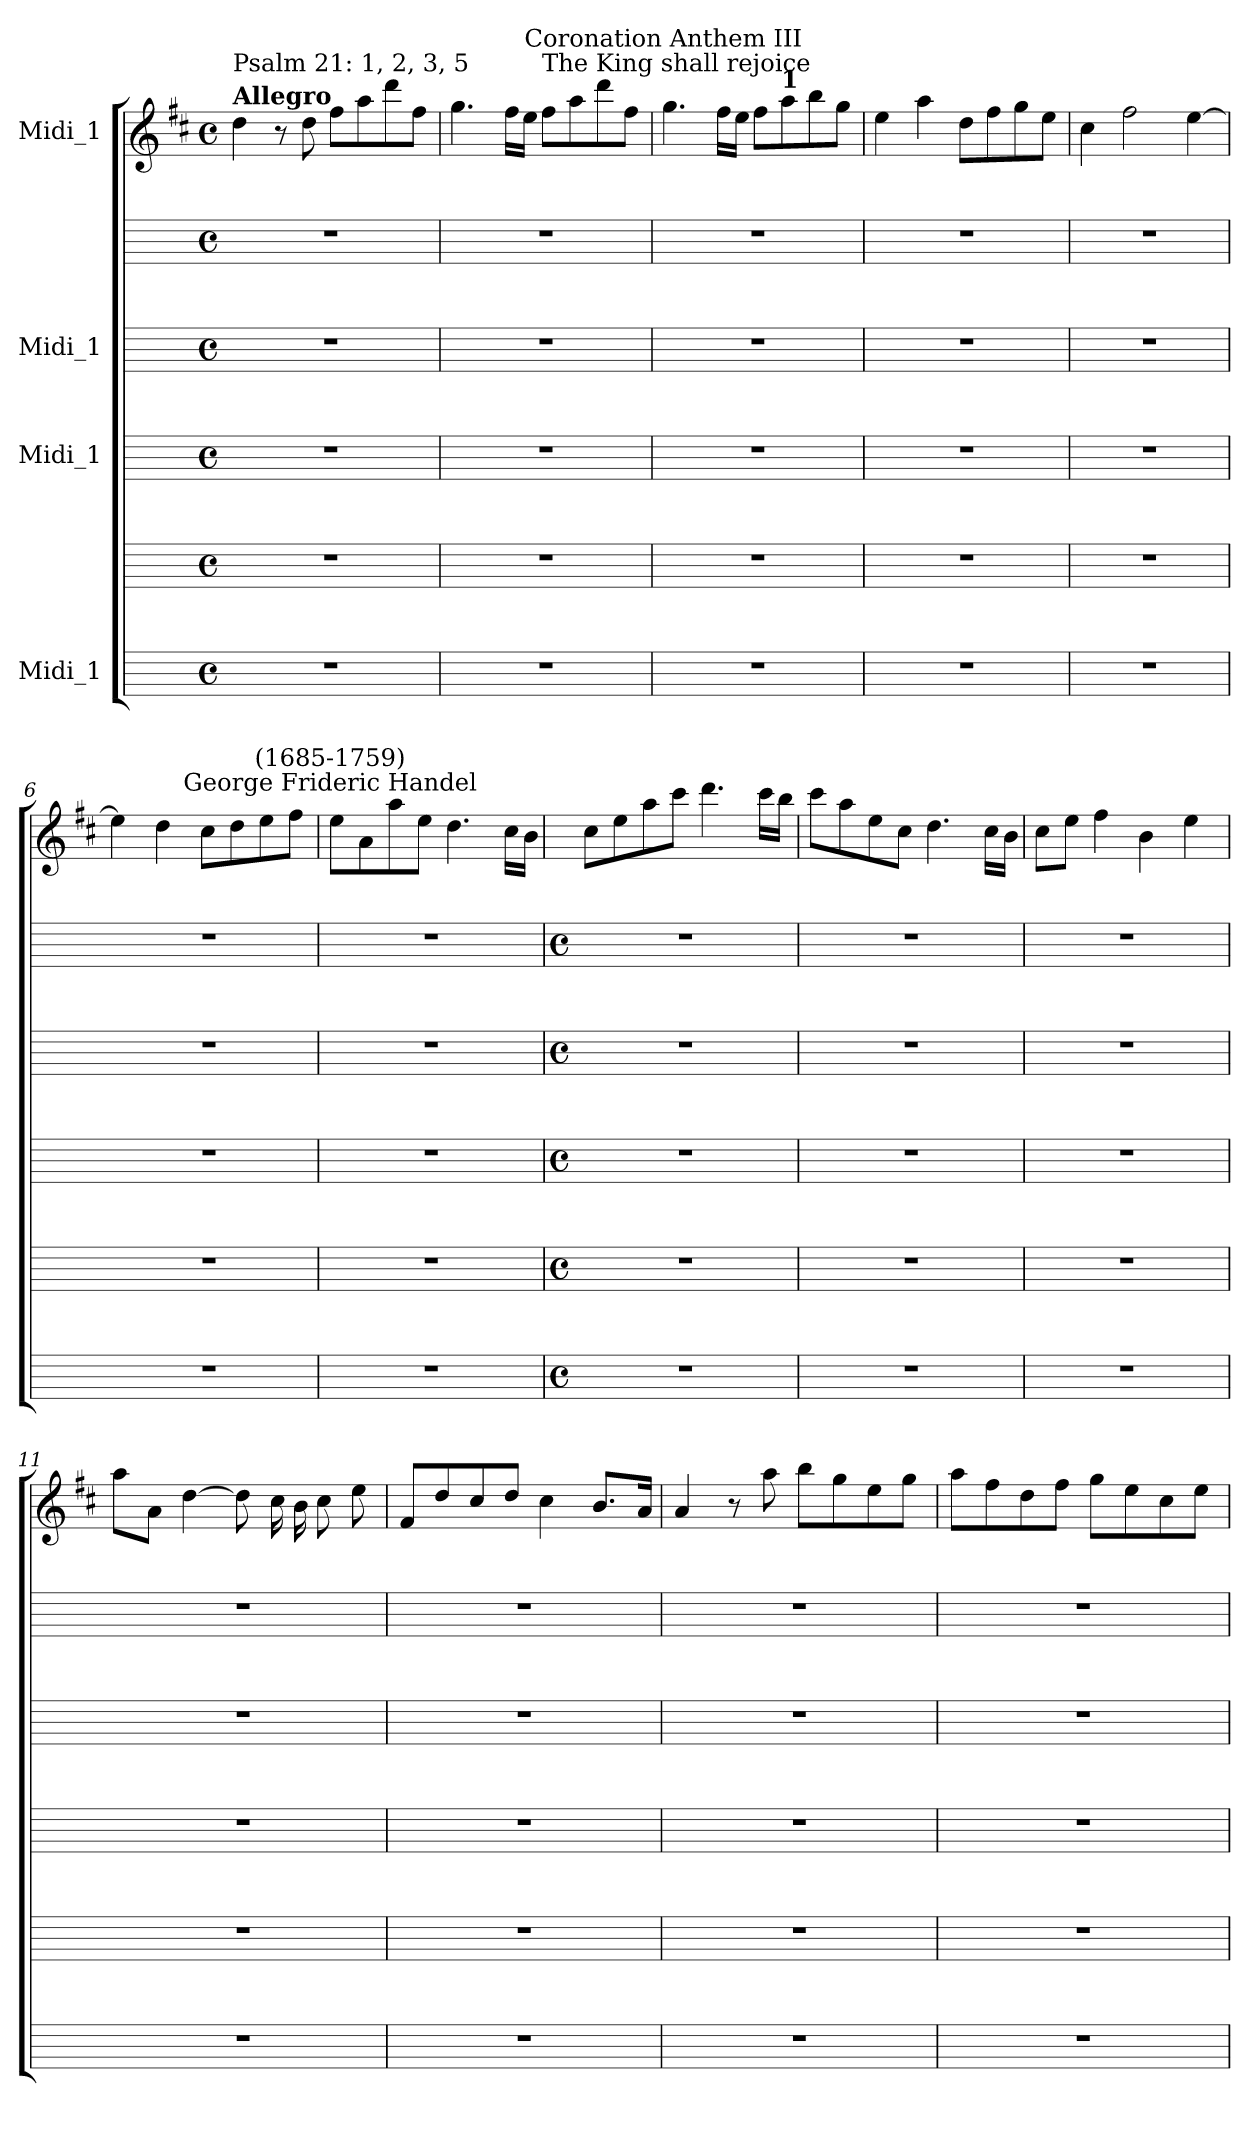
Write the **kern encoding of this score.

**kern	**kern	**kern	**kern	**kern	**kern
*part4	*part4	*part3	*part2	*part2	*part1
*staff6	*staff5	*staff4	*staff3	*staff2	*staff1
*I"Midi_1	*	*I"Midi_1	*I"Midi_1	*	*I"Midi_1
*	*	*	*	*	*clefG2
*	*	*	*	*	*k[f#c#]
*	*	*	*	*	*D:
*M4/4	*M4/4	*M4/4	*M4/4	*M4/4	*M4/4
*met(c)	*met(c)	*met(c)	*met(c)	*met(c)	*met(c)
=1	=1	=1	=1	=1	=1
!	!	!	!	!	!LO:TX:a:t=Psalm 21&colon; 1, 2, 3, 5
!	!	!	!	!	!LO:TX:a:B:t=Allegro
1r	1r	1r	1r	1r	4dd
.	.	.	.	.	8r
.	.	.	.	.	8dd
.	.	.	.	.	8ff#L
.	.	.	.	.	8aa
.	.	.	.	.	8ddd
.	.	.	.	.	8ff#J
=2	=2	=2	=2	=2	=2
1r	1r	1r	1r	1r	4.gg
.	.	.	.	.	16ff#LL
.	.	.	.	.	16eeJJ
!	!	!	!	!	!LO:TX:a:t=The King shall rejoice
.	.	.	.	.	8ff#L
.	.	.	.	.	8aa
.	.	.	.	.	8ddd
.	.	.	.	.	8ff#J
=3	=3	=3	=3	=3	=3
!	!	!	!	!	!LO:TX:a:cj:t=Coronation Anthem III
1r	1r	1r	1r	1r	4.gg
.	.	.	.	.	16ff#LL
.	.	.	.	.	16eeJJ
.	.	.	.	.	8ff#L
!	!	!	!	!	!LO:TX:a:B:t=1
.	.	.	.	.	8aa
.	.	.	.	.	8bb
.	.	.	.	.	8ggJ
=4	=4	=4	=4	=4	=4
1r	1r	1r	1r	1r	4ee
.	.	.	.	.	4aa
.	.	.	.	.	8ddL
.	.	.	.	.	8ff#
.	.	.	.	.	8gg
.	.	.	.	.	8eeJ
=5	=5	=5	=5	=5	=5
1r	1r	1r	1r	1r	4cc#
.	.	.	.	.	2ff#
.	.	.	.	.	[4ee
=6	=6	=6	=6	=6	=6
1r	1r	1r	1r	1r	4ee]
.	.	.	.	.	4dd
.	.	.	.	.	8cc#L
.	.	.	.	.	8dd
.	.	.	.	.	8ee
.	.	.	.	.	8ff#J
=7	=7	=7	=7	=7	=7
!	!	!	!	!	!LO:TX:a:cj:t=George Frideric Handel
!	!	!	!	!	!LO:TX:a:cj:t=(1685-1759)
1r	1r	1r	1r	1r	8eeL
.	.	.	.	.	8a
.	.	.	.	.	8aa
.	.	.	.	.	8eeJ
.	.	.	.	.	4.dd
.	.	.	.	.	16cc#LL
.	.	.	.	.	16bJJ
!!LO:LB:g=z
=8	=8	=8	=8	=8	=8
*M4/4	*M4/4	*M4/4	*M4/4	*M4/4	*
*met(c)	*met(c)	*met(c)	*met(c)	*met(c)	*
1r	1r	1r	1r	1r	8cc#L
.	.	.	.	.	8ee
.	.	.	.	.	8aa
.	.	.	.	.	8ccc#J
.	.	.	.	.	4.ddd
.	.	.	.	.	16ccc#LL
.	.	.	.	.	16bbJJ
=9	=9	=9	=9	=9	=9
1r	1r	1r	1r	1r	8ccc#L
.	.	.	.	.	8aa
.	.	.	.	.	8ee
.	.	.	.	.	8cc#J
.	.	.	.	.	4.dd
.	.	.	.	.	16cc#LL
.	.	.	.	.	16bJJ
=10	=10	=10	=10	=10	=10
1r	1r	1r	1r	1r	8cc#L
.	.	.	.	.	8eeJ
.	.	.	.	.	4ff#
.	.	.	.	.	4b
.	.	.	.	.	4ee
=11	=11	=11	=11	=11	=11
1r	1r	1r	1r	1r	8aaL
.	.	.	.	.	8aJ
.	.	.	.	.	[4dd
.	.	.	.	.	8ddL]
.	.	.	.	.	16cc#L
.	.	.	.	.	16b
.	.	.	.	.	8cc#
.	.	.	.	.	8eeJ
=12	=12	=12	=12	=12	=12
1r	1r	1r	1r	1r	8f#L
.	.	.	.	.	8dd
.	.	.	.	.	8cc#
.	.	.	.	.	8ddJ
.	.	.	.	.	4cc#
.	.	.	.	.	8.bL
.	.	.	.	.	16aJ
=13	=13	=13	=13	=13	=13
1r	1r	1r	1r	1r	4a
.	.	.	.	.	8r
.	.	.	.	.	8aa
.	.	.	.	.	8bbL
.	.	.	.	.	8gg
.	.	.	.	.	8ee
.	.	.	.	.	8ggJ
=14	=14	=14	=14	=14	=14
1r	1r	1r	1r	1r	8aaL
.	.	.	.	.	8ff#
.	.	.	.	.	8dd
.	.	.	.	.	8ff#J
.	.	.	.	.	8ggL
.	.	.	.	.	8ee
.	.	.	.	.	8cc#
.	.	.	.	.	8eeJ
=	=	=	=	=	=
*-	*-	*-	*-	*-	*-
